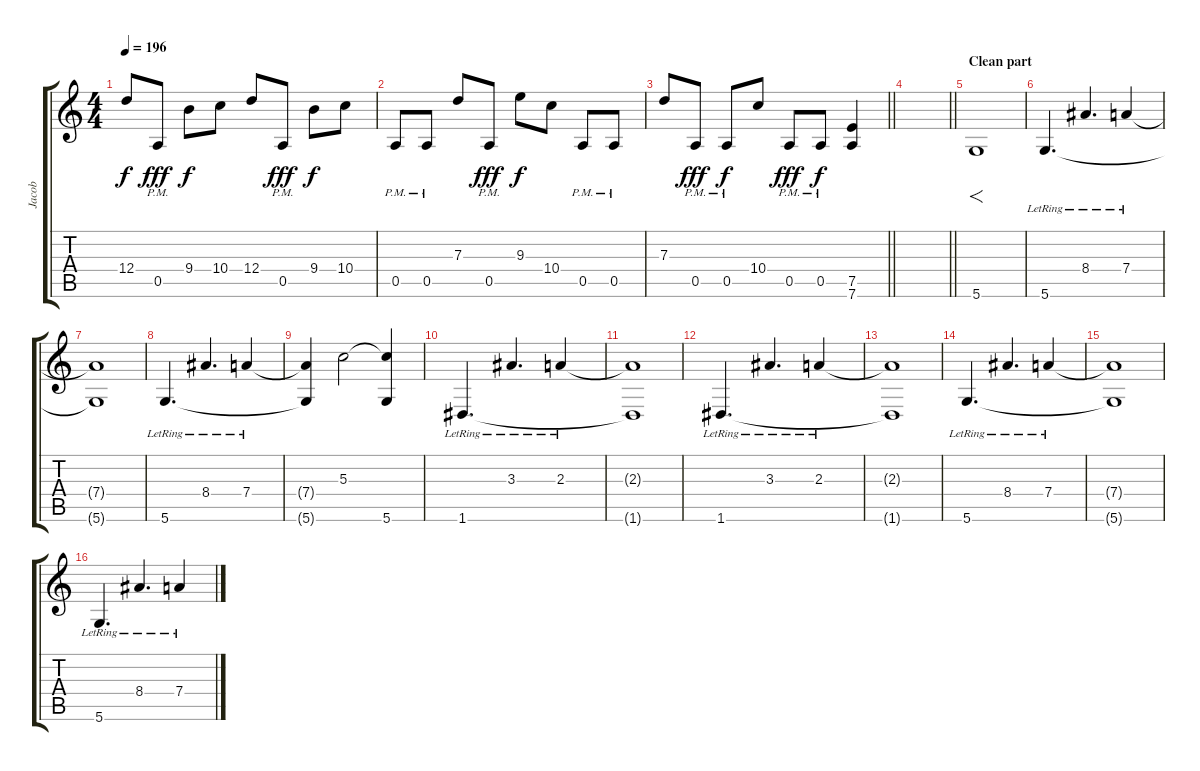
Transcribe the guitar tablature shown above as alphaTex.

\track ("Jacob" "Jacob") {instrument distortionguitar}
\staff {score tabs}
\tuning (E4 B3 G3 D3 A2 D2) {hide}
\ts (4 4)
\tempo 196
\clef g2
\ks aminor
12.4.8{dy f} 0.5{pm}.8{dy fff} 9.4.8{dy f} 10.4.8 12.4.8 0.5{pm}.8{dy fff} 9.4.8{dy f} 10.4.8 |
0.5{pm}.8 0.5{pm}.8 7.3.8 0.5{pm}.8{dy fff} 9.3.8{dy f} 10.4.8 0.5{pm}.8 0.5{pm}.8 |
\barLineRight lightlight
7.3.8 0.5{pm}.8{dy fff} 0.5{pm}.8{dy f} 10.4.8 0.5{pm}.8{dy fff} 0.5{pm}.8{dy f} (7.5 7.6).4 |
\barLineRight lightlight
|
\section ("" "Clean part")
5.6.1{f volume 14 balance 10 instrument electricguitarclean} |
5.6{lr}.4{d} 8.4{lr}.4{d} 7.4{lr}.4 |
(7.4{t} 5.6{t}).1 |
5.6{lr}.4{d} 8.4{lr}.4{d} 7.4{lr}.4 |
(7.4{t} 5.6{t}).4 5.3.2 (5.3{t} 5.6).4 |
1.6{lr}.4{d} 3.3{lr}.4{d} 2.3{lr}.4 |
(2.3{t} 1.6{t}).1 |
1.6{lr}.4{d} 3.3{lr}.4{d} 2.3{lr}.4 |
(2.3{t} 1.6{t}).1 |
5.6{lr}.4{d} 8.4{lr}.4{d} 7.4{lr}.4 |
(7.4{t} 5.6{t}).1 |
5.6{lr}.4{d} 8.4{lr}.4{d} 7.4{lr}.4
